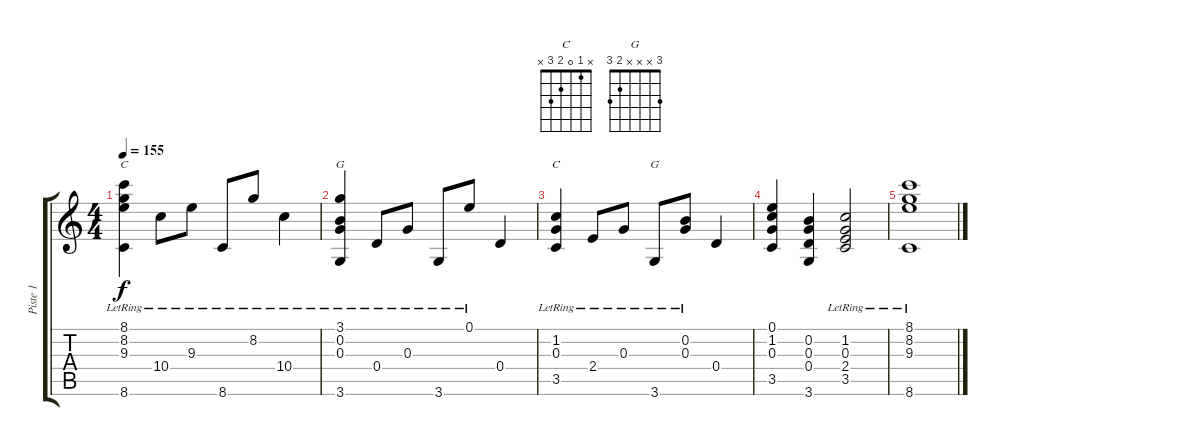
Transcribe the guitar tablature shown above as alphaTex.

\track ("Piste 1" "Piste 1") {instrument acousticguitarnylon}
\staff {score tabs}
\tuning (E4 B3 G3 D3 A2 E2) {hide}
\chord ("C" 8 8 9 10 10 8) {firstfret 8 barre 8}
\chord ("G" 3 0 0 0 2 3)
\chord ("C" x 1 0 2 3 x)
\chord ("G" 3 x x x 2 3)
\ts (4 4)
\tempo 155
\clef g2
\ks c
(8.1{lr} 8.2{lr} 9.3{lr} 8.6{lr}).4{ch "C" dy f} 10.4{lr}.8 9.3{lr}.8 8.6{lr}.8 8.2{lr}.8 10.4{lr}.4 |
(3.1{lr} 0.2{lr} 0.3{lr} 3.6{lr}).4{ch "G"} 0.4{lr}.8 0.3{lr}.8 3.6{lr}.8 0.1{lr}.8 0.4.4 |
(1.2{lr} 0.3 3.5).4{ch "C"} 2.4{lr}.8 0.3{lr}.8 3.6{lr}.8{ch "G"} (0.2{lr} 0.3{lr}).8 0.4.4 |
(0.1 1.2 0.3 3.5).4 (0.2 0.3 0.4 3.6).4 (1.2{lr} 0.3{lr} 2.4{lr} 3.5{lr}).2 |
(8.1{lr} 8.2{lr} 9.3{lr} 8.6{lr}).1
